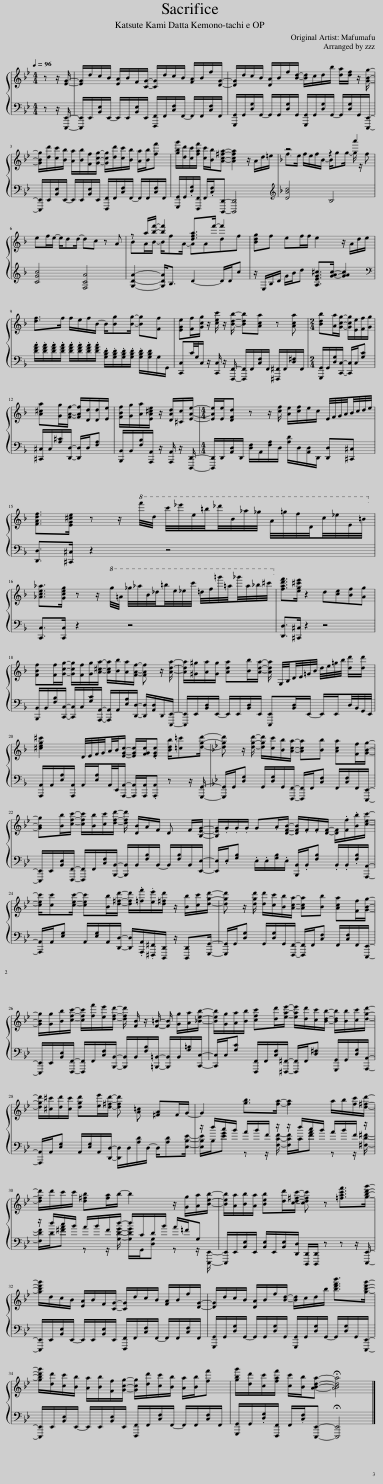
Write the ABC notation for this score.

X:1
%%score { ( 1 3 ) | ( 2 4 ) }
L:1/8
Q:1/4=96
M:4/4
I:linebreak $
K:Bb
V:1 treble
V:3 treble
V:2 bass
V:4 bass
V:1
 z z/ [EG]/- | [EG]/d/c/B/ [EA]/B/F/[CG]/- [CG]/d/c/B/ [FA]/B/f/[DG]/- | [DG]/d/c/B/ [DA]/B/f/[Bd]/- [Bd]/c/d/b/ [da]/[df]/ z/ [GBg]/- |$ [GBg]/[dd']/[cc']/[Bb]/ [Aa]/[Bb]/[Ff]/[Gcg]/- [Gcg]/[dd']/[cc']/[Bb]/ [Aa]/[Bb]/[ff'] | [gbg']/[dd']/[cc']/[faf']/ [cc']/[Bb]/[Ac^fa]- [Acfa]2 z/ A/d/=e/ | %5
[K:F] z4 z2 a'2 |$ ef/e/- e/dd/- dc z A | z a/[bf']/- [bf']2 [dfa]>f'- f'2 | [Bdg]f ef/f/ e2 z/ A/d/e/ |$ [df]>f f/e/f/B/- B/[Bg][Bg]/- [Bg][Ff] | %10
 [EGe][Ff]/[Gcg]/ z/ [cec']/ z/ [Bdb]/- [Bdb][Aca] z [Aca] |[M:2/4] [Bdb][Aa]/[Gcg]/- [Gcg]/[Ee]/[Ff]/[Gg]/ |$ [A^ca][Gg]/[FAf]/- [FAf]/[Dd]/[Dd]/[Ee]/ | [FBf]/[Gg]/[Aa]/[EA^ce]/ z/ [DAd]/[^Cc]/[EAe]/- |[M:4/4] [EAe]/[Ee]/[DFd] z z/ [cf]/ [Ae]/[cf]/e/c/ E/4F/4G/4A/4B/4c/4d/4e/4 |$ %15
 [FAdf]>[EG^ce] z z/!8va(! f''/4d'/4 c''/4_e''/4e'/4=b'/4_d''/4b/4_a'/4_g'/4 a/4=g'/4f'/4d/4c'/4_e'/4e/4=b/4!8va)! |$ [_Ace_a]>[Gceg] z z/!8va(! g'/4=a/4 _g'/4_a'/4b/4_d'/4=b'/4e'/4_e'/4c''/4 =d'/4f'/4=g''/4=a'/4_g''/4a'/4_b'/4^c''/4!8va)! | [fad'f']>[eg^c'e'] z2 d[ce][Bf][Ag] |$ [FBf][Ff]/[Gcg]/- [Gcg]/[Ff]/[Gg]/[A^ca]/- [Aca]/[Bb]/[Aa]/[FAf]/- [FAf] z/ [Ada]/- | [Ada]/[^G^g]/[Aa]/[Gg]/ [Ada][Bb]/[Ada]/- [Ada]/ G,/4B,/4D/4E/4=G/4B/4 d/4e/4=g/4b/4 [dd']/[dd']/ |$ %20
 [^ceg^c']2 D/4E/4F/4G/4A/4B/4[EGc]/- [EGc]/[FGc]/.[EGc] [Bdb]/[=c=c'][dgd']/- |[K:Bb] [dgd'] z/ [dgd']/- [dgd']/[cc']/[Bb]/[Aca]/- [Aca][Bb] [Aca][Ff]/[GBg]/- |$ [GBg][Bb]/[cfc']/- [cfc']/[Bb]/[cc']/[dfd']/- [dfd']/ [DB]/A/F/ D F/[B,EG]/- | [B,EG]/.G/.G/.G/ G.A/[DFB]/- [DFB]/.F/.F/[DF]/- [DF]/.[Ff]/.[Bb]/[cec']/- |$ [cec']/[cc'][cec']/- [cec'][Bb]/[d^fd']/- [dfd']/.[=ff']/.[ee']/[d^fd']/ z/ [Bb]/[cc']/[dgd']/- | %25
 [dgd'] z/ [dgd']/ [dd']/[cc']/[Bb]/[Aca]/- [Aca][Bb] [Aca][Ff]/[GBg]/- |$ [GBg]/[Gg]/[Bb]/[cfc']/- [cfc']/[ff']/[ee']/[dfd']/- [dfd']/ [FB]/ z/ [F=B]/- [FB]/ [Gg]/[Aa]/[_Beb]/- | [Beb]/[Gg]/[Aa]/[Bb]/ [cfc'][dd']/[eae']/- [eae']/[dd']/[cc']/[Bdb]/- [Bdb]/[Bb]/[cc']/[dgd']/- |$ [dgd']/[^c^c']/[dd']/[cc']/ [dgd'][ee']/[d^fd']/- [dfd'] [A=c] [^FA]F/G/- | G2 [gb]>[fa]- [fa]2 a/b/[fc']/[d^fd']/- |$ %30
 [dfd']/d'/c'/c'/ [d^fb][fa]/b/- b2 z/ [Gg]/[Aa]/[Beb]/- | [Beb]/[Aa]/[Bb]/[Aa]/ [Beb][dd']/[cd^fc']/- [cdfc'] z [=fac'f']>[gbd'g']- |$ [gbd'g']/d/c/B/ [EA]/B/F/[CG]/- [CG]/d/c/B/ [FA]/B/f/[DG]/- | [DG]/d/c/B/ [DA]/B/f/[Bd]/- [Bd]/c/d/b/ [bd'f'b']>[gbd'g']- |$ [gbd'g']/[dd']/[cc']/[Bb]/ [Aa]/[Bb]/[Ff]/[Gcg]/- [Gcg]/[dd']/[cc']/[Bb]/ [Aa]/[Bb]/[ff'] | %35
 [gbg']/[dd']/[cc']/[faf']/ [cc']/[Bb]/[ABda]- !fermata![ABda]4 |] %36
V:2
 z z/ [E,,,E,,]/- | [E,,,E,,]/E,,/[B,,E,]/E,,/- E,,/E,,/[B,,E,]/E,,/ [F,,,F,,]/F,,/[C,F,]/F,,/- F,,/F,,/[C,F,]/F,,/ | [G,,,G,,]/G,,/[D,G,]/G,,/- G,,/G,,/[D,G,]/G,,/ [G,,,G,,]/G,,/[D,G,]/G,,/- G,,/[D,G,]/G,,/[E,,,E,,]/- |$ [E,,,E,,]/E,,/[B,,E,]/E,,/- E,,/E,,/[B,,E,]/E,,/ [F,,,F,,]/F,,/[C,F,]/F,,/- F,,/F,,/[C,F,]/F,,/ | [G,,,G,,]/G,,/.[D,G,]/[F,,,F,,]/ F,,/.[C,F,]/[D,,,D,,]- [D,,,D,,]4 | %5
[K:F][K:treble] [DAc]4 B,4 |$ [CGc]4 [F,CA]4 | [G,DA]2- [G,DA]<B, D2- D/D/c | z/ E,/B,/D/ G/B/d [A,EG^c]>[GAc]- [GAc]2 |$[K:bass] .[DFA]/.[DFA]/.[DFA]/.[DFA]/ .[DFA]/.[DFA]/.[DFA]/.[DFA]/ .[G,B,D]/.[G,B,D]/.[G,B,D]/.[G,B,D]/ .[G,B,D]/[G,B,D]/G,/G,,/ | %10
 [C,,C,]C/4G,/4C,/ z/ [C,,C,]/ z/ [F,,,F,,]/- [F,,,F,,]/F,,/[C,F,]/F,,/ [^F,,,^F,,]/F,,/[D,^F,]/F,,/ |[M:2/4] [G,,,G,,]/G,,/[D,G,]/[C,,C,]/- [C,,C,]/C,/[G,C] |$ [^C,,^C,]/C,/[A,^C]/[D,,D,]/- [D,,D,]/D,/[F,A,] | [B,,,B,,]/B,,/[F,B,]/[A,,,A,,]/ z/ [A,,,A,,]/ z/ [D,,,D,,]/- |[M:4/4] [D,,,D,,]/D,,/[A,,D,]/D,,/ [D,F,]/A,,/[F,A,]/D,/ [A,D]/D,/[A,,D,]/D,,/ [D,,D,][^C,,^C,] |$ %15
 [D,,D,]>[^C,,^C,] z2 z4 |$ [C,,C,]>[C,,C,] z2 z4 | [D,,D,]>[^C,,^C,] z2 z4 |$ [B,,,B,,]/B,,/[F,B,]/[C,,C,]/- [C,,C,]/C,/[G,C]/[A,,,A,,]/- [A,,,A,,]/A,,/[E,A,]/[D,,D,]/- [D,,D,]/[A,,D,]/D,,/[E,,,E,,]/- | [E,,,E,,]/E,,/[B,,D,]/E,,/- E,,/E,,/[B,,D,]/E,,/ [E,,,E,,][B,,D,]/E,,/- E,,/E,,/D,/4B,,/4G,,/4E,,/4 |$ %20
 [A,,,A,,]/A,,/[E,A,]/[A,,,A,,]/ A,,/[E,A,]/A,,/4E,,/4[A,,,A,,]/- [A,,,A,,]/[A,,,A,,]/.[A,,,A,,] z z/ [G,,,G,,]/- |[K:Bb] [G,,,G,,]/G,,/[D,G,] G,,/[D,G,]/G,,/[F,,,F,,]/- [F,,,F,,]/F,,/[C,F,] F,,/[C,F,]/F,,/[E,,,E,,]/- |$ [E,,,E,,]/E,,/[B,,E,]/[F,,,F,,]/- [F,,,F,,]/F,,/[C,F,]/[B,,,B,,]/- [B,,,B,,]/B,,/[F,B,]/B,,/- B,,/[F,B,]/B,,/[E,,E,]/- | [E,,E,]/.E,/[G,B,] .E,/.E,/[G,B,]/.E,/ [B,,,B,,]/.B,,/[F,B,] .B,,/.B,,/.[F,B,]/[A,,,A,,]/- |$ [A,,,A,,]/A,,/[E,G,] A,,/[E,G,]/A,,/[D,,D,]/- [D,,D,]/.[A,,,A,,]/.[^F,,,^F,,]/[D,,,D,,]/ z/ [D,,,D,,][G,,,G,,]/- | %25
 [G,,,G,,]/G,,/[D,G,] G,,/[D,G,]/G,,/[F,,,F,,]/- [F,,,F,,]/F,,/[C,F,] F,,/[C,F,]/F,,/[E,,,E,,]/- |$ [E,,,E,,]/E,,/[B,,E,]/[F,,,F,,]/- [F,,,F,,]/F,,/[C,F,]/[B,,,B,,]/- [B,,,B,,]/B,,/[F,B,]/[=B,,,=B,,]/- [B,,,B,,]/B,,/[G,=B,]/[C,,C,]/- | [C,,C,]/C,/[G,C] [F,,,F,,]/F,,/[C,F,]/[^F,,,^F,,]/- [F,,,F,,]/F,,/[D,^F,] [G,,,G,,]/G,,/[D,G,]/[A,,,A,,]/- |$ [A,,,A,,]/A,,/[E,G,] A,,/[E,G,]/A,,/[D,,D,]/- [D,,D,]/D,/[A,D]/D,/- D,/[A,D][E,B,E]/- | z/ d/c/B/ A/B/F/ z/ z/ d/c/B/ A/B/F/ z/ |$ %30
 z/ d/c/B/ A/B/^F/d/- d/C/D/B/ A/=F/G, | [E,,,E,,]/E,,/[B,,E,]/E,,/ [B,,E,]/E,,/[B,,E,]/[D,,D,]/ [D,,,D,,]/[D,,,D,,]/ z z z/ [E,,,E,,]/- |$ [E,,,E,,]/E,,/[B,,E,]/E,,/- E,,/E,,/[B,,E,]/E,,/ [F,,,F,,]/F,,/[C,F,]/F,,/- F,,/F,,/[C,F,]/F,,/ | [G,,,G,,]/G,,/[D,G,]/G,,/- G,,/G,,/[D,G,]/G,,/ [G,,,G,,]/G,,/[D,G,]/G,,/- G,,/[D,G,]/G,,/[E,,,E,,]/- |$ [E,,,E,,]/E,,/[B,,E,]/E,,/- E,,/E,,/[B,,E,]/E,,/ [F,,,F,,]/F,,/[C,F,]/F,,/- F,,/F,,/[C,F,]/F,,/ | %35
 [G,,,G,,]/G,,/.[D,G,]/[F,,,F,,]/ F,,/.[C,F,]/[E,,,E,,]- !fermata![E,,,E,,]4 |] %36
V:3
 x2 | x8 | x8 |$ x8 | x8 | %5
[K:F] f>e f/e/f/B/- B/gg/- g/ z/ f |$ x8 | BA/B/- B/fA/- AAdf | x8 |$ x8 | %10
 x8 |[M:2/4] x4 |$ x4 | x4 |[M:4/4] x8 |$ %15
 x7/2!8va(! x9/2!8va)! |$ x7/2!8va(! x9/2!8va)! | x8 |$ x8 | x8 |$ %20
 x8 |[K:Bb] x8 |$ x8 | x8 |$ x8 | %25
 x8 |$ x8 | x8 |$ x8 | x8 |$ %30
 x8 | x8 |$ x8 | x8 |$ x8 | %35
 x8 |] %36
V:4
 x2 | x8 | x8 |$ x8 | x8 | %5
[K:F][K:treble] x8 |$ x8 | x8 | x8 |$[K:bass] x8 | %10
 x8 |[M:2/4] x4 |$ x4 | x4 |[M:4/4] x8 |$ %15
 x8 |$ x8 | x8 |$ x8 | x8 |$ %20
 x8 |[K:Bb] x8 |$ x8 | x8 |$ x8 | %25
 x8 |$ x8 | x8 |$ x8 | [E,B,E]/B,/[EG] z z/ [F,CF]/- [F,CF]/C/[FA] z z/ [^F,D^F]/- |$ %30
 [F,DF]/D/[^FA] z z/ [G,DG]/- [G,DG]/G,,/[D,G,] z z/ [E,,,E,,]/- | x8 |$ x8 | x8 |$ x8 | %35
 x8 |] %36
